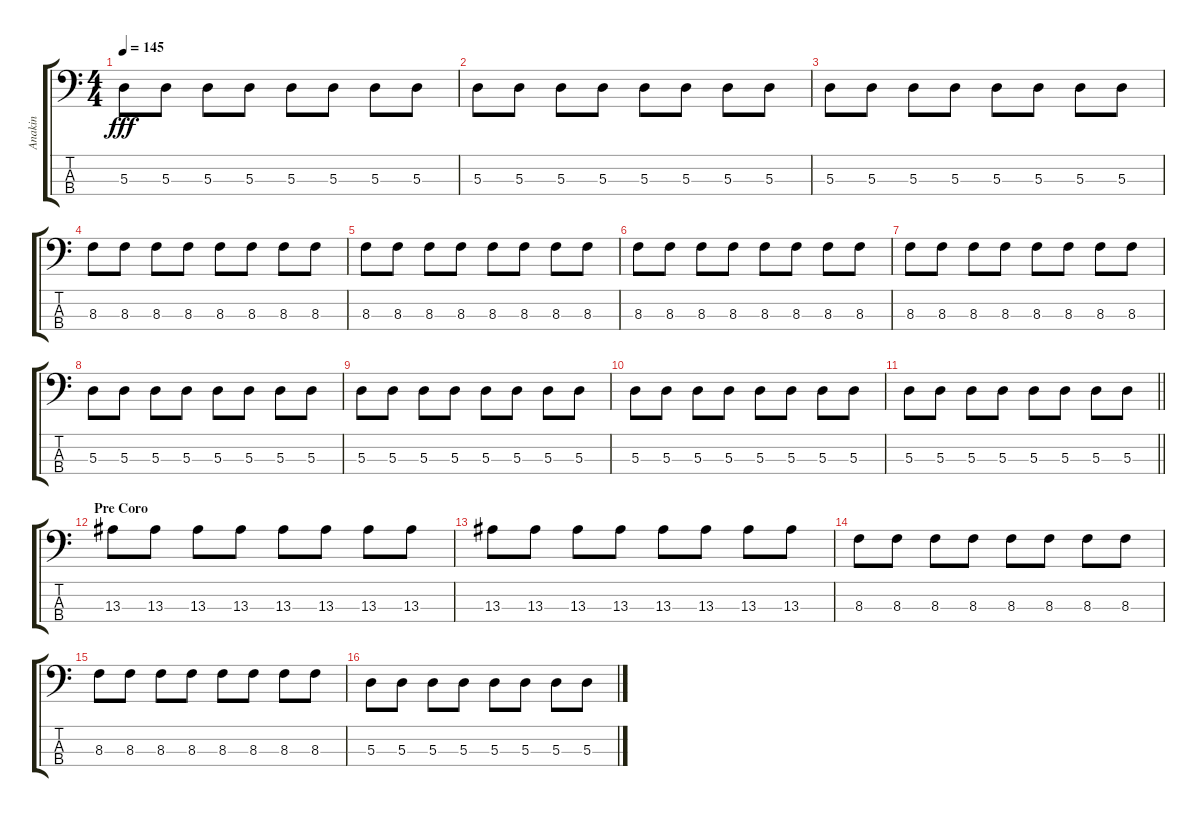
\track ("Anakin" "Anakin") {instrument electricbasspick}
\staff {score tabs}
\tuning (G2 D2 A1 E1) {hide}
\ts (4 4)
\tempo 145
\clef f4
\ks c
5.3.8{dy fff} 5.3.8 5.3.8 5.3.8 5.3.8 5.3.8 5.3.8 5.3.8 |
5.3.8 5.3.8 5.3.8 5.3.8 5.3.8 5.3.8 5.3.8 5.3.8 |
5.3.8 5.3.8 5.3.8 5.3.8 5.3.8 5.3.8 5.3.8 5.3.8 |
8.3.8 8.3.8 8.3.8 8.3.8 8.3.8 8.3.8 8.3.8 8.3.8 |
8.3.8 8.3.8 8.3.8 8.3.8 8.3.8 8.3.8 8.3.8 8.3.8 |
8.3.8 8.3.8 8.3.8 8.3.8 8.3.8 8.3.8 8.3.8 8.3.8 |
8.3.8 8.3.8 8.3.8 8.3.8 8.3.8 8.3.8 8.3.8 8.3.8 |
5.3.8 5.3.8 5.3.8 5.3.8 5.3.8 5.3.8 5.3.8 5.3.8 |
5.3.8 5.3.8 5.3.8 5.3.8 5.3.8 5.3.8 5.3.8 5.3.8 |
5.3.8 5.3.8 5.3.8 5.3.8 5.3.8 5.3.8 5.3.8 5.3.8 |
\barLineRight lightlight
5.3.8 5.3.8 5.3.8 5.3.8 5.3.8 5.3.8 5.3.8 5.3.8 |
\section ("" "Pre Coro")
13.3.8 13.3.8 13.3.8 13.3.8 13.3.8 13.3.8 13.3.8 13.3.8 |
13.3.8 13.3.8 13.3.8 13.3.8 13.3.8 13.3.8 13.3.8 13.3.8 |
8.3.8 8.3.8 8.3.8 8.3.8 8.3.8 8.3.8 8.3.8 8.3.8 |
8.3.8 8.3.8 8.3.8 8.3.8 8.3.8 8.3.8 8.3.8 8.3.8 |
5.3.8 5.3.8 5.3.8 5.3.8 5.3.8 5.3.8 5.3.8 5.3.8
